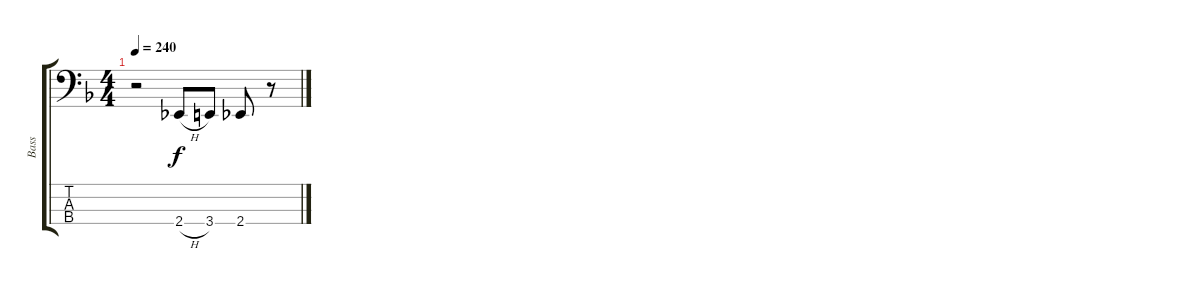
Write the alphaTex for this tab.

\track ("Bass" "Bass") {instrument electricbasspick}
\staff {score tabs}
\tuning (Gb2 Db2 Ab1 Db1) {hide}
\ts (4 4)
\tempo 240
\clef f4
\ks f
r.2{dy f} 2.4{h}.8 3.4.8 2.4.8 r.8
